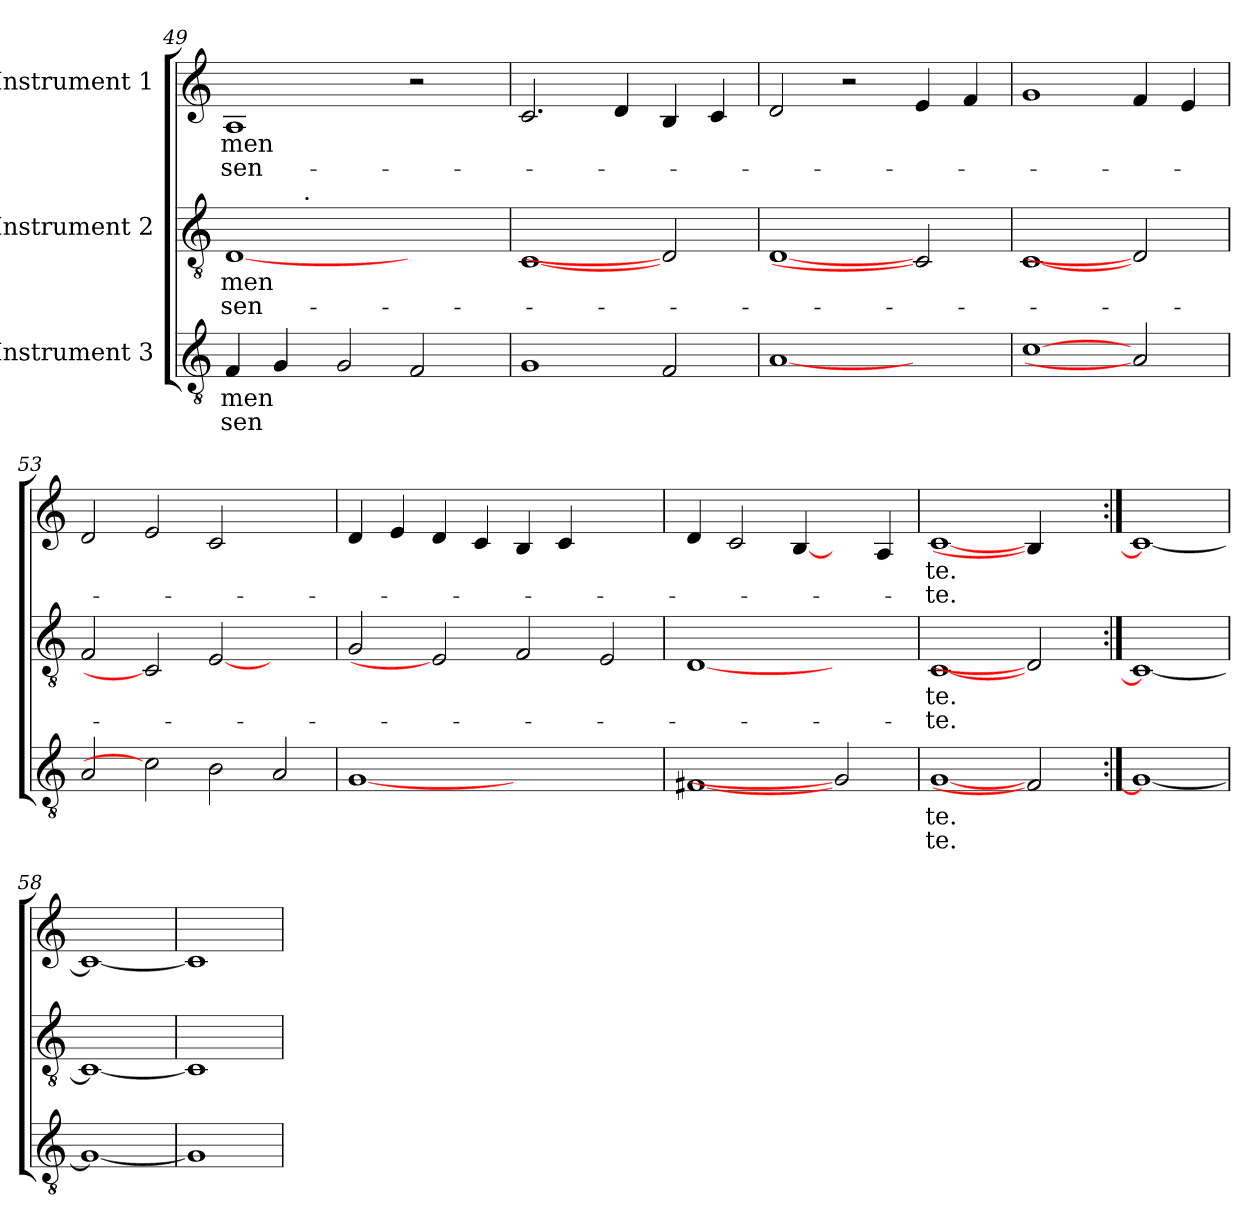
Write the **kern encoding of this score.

**kern	**text	**text	**kern	**text	**text	**kern	**text	**text
*part3	*part3	*part3	*part2	*part2	*part2	*part1	*part1	*part1
*staff3	*staff3	*staff3	*staff2	*staff2	*staff2	*staff1	*staff1	*staff1
*I"Instrument 3	*	*	*I"Instrument 2	*	*	*I"Instrument 1	*	*
*clefGv2	*	*	*clefGv2	*	*	*clefG2	*	*
*k[]	*	*	*k[]	*	*	*k[]	*	*
*C:	*	*	*C:	*	*	*C:	*	*
=49	=49	=49	=49	=49	=49	=49	=49	=49
!	!LO:LY:b	!LO:LY:b	!	!LO:LY:b	!LO:LY:b	!	!LO:LY:b	!LO:LY:b
*	*	*	*^	*	*	*	*	*
4F/	-men-	-sen-	[1D	4ryy	-men-	-sen-	1A	-men-	-sen-
!	!LO:LY:b	!LO:LY:b	!	!	!	!	!	!	!
4G/	--	--	.	16..ryy	.	.	.	.	.
!	!	!	!	!LO:TX:a:t=.	!	!	!	!	!
.	.	.	.	1ryy	.	.	.	.	.
!	!LO:LY:b	!LO:LY:b	!	!	!	!	!	!	!
2G/	--	--	.	.	.	.	.	.	.
!	!LO:LY:b	!LO:LY:b	!	!	!	!	!	!	!
2F/	--	--	2ryy	.	.	.	2r	.	.
.	.	.	.	8ryy	.	.	.	.	.
.	.	.	.	64ryy	.	.	.	.	.
=50	=50	=50	=50	=50	=50	=50	=50	=50	=50
!	!LO:LY:b	!	!	!	!LO:LY:b	!	!	!LO:LY:b	!
*	*	*	*v	*v	*	*	*	*	*
1G	--	.	[1C	--	.	2.c/	--	.
!	!	!	!	!	!	!	!LO:LY:b	!
.	.	.	.	.	.	4d/	--	.
!	!LO:LY:b	!	!	!	!	!	!LO:LY:b	!
2F/	--	.	2D]	.	.	4B/	--	.
!	!	!	!	!	!	!	!LO:LY:b	!
.	.	.	.	.	.	4c/	--	.
!!LO:PB:g=z
=51	=51	=51	=51	=51	=51	=51	=51	=51
!	!LO:LY:b	!	!	!LO:LY:b	!	!	!LO:LY:b	!
[1A	--	.	[1D	--	.	2d/	--	.
.	.	.	.	.	.	2r	.	.
!	!	!	!	!	!	!	!LO:LY:b	!
2ryy	.	.	2C]	.	.	4e/	--	.
!	!	!	!	!	!	!	!LO:LY:b	!
.	.	.	.	.	.	4f/	--	.
=52	=52	=52	=52	=52	=52	=52	=52	=52
!	!LO:LY:b	!	!	!LO:LY:b	!	!	!LO:LY:b	!
[1c	--	.	[1C	--	.	1g	--	.
!	!	!	!	!	!	!	!LO:LY:b	!
2A]	.	.	2D]	.	.	4f/	--	.
!	!	!	!	!	!	!	!LO:LY:b	!
.	.	.	.	.	.	4e/	--	.
=53	=53	=53	=53	=53	=53	=53	=53	=53
!	!LO:LY:b	!	!	!LO:LY:b	!	!	!LO:LY:b	!
2A/	--	.	2F/	--	.	2d/	--	.
!	!	!	!	!	!	!	!LO:LY:b	!
2c]	.	.	2C]	.	.	2e/	--	.
!	!LO:LY:b	!	!	!LO:LY:b	!	!	!LO:LY:b	!
2B\	--	.	[2E	--	.	2c/	--	.
!	!LO:LY:b	!	!	!	!	!	!	!
2A/	--	.	2ryy	.	.	2ryy	.	.
=54	=54	=54	=54	=54	=54	=54	=54	=54
!	!LO:LY:b	!	!	!LO:LY:b	!	!	!LO:LY:b	!
[1G	--	.	2G/	--	.	4d/	--	.
!	!	!	!	!	!	!	!LO:LY:b	!
.	.	.	.	.	.	4e/	--	.
!	!	!	!	!	!	!	!LO:LY:b	!
.	.	.	2E]	.	.	4d/	--	.
!	!	!	!	!	!	!	!LO:LY:b	!
.	.	.	.	.	.	4c/	--	.
!	!	!	!	!LO:LY:b	!	!	!LO:LY:b	!
1ryy	.	.	2F/	--	.	4B/	--	.
!	!	!	!	!	!	!	!LO:LY:b	!
.	.	.	.	.	.	4c/	--	.
!	!	!	!	!LO:LY:b	!	!	!	!
.	.	.	2E/	--	.	2ryy	.	.
=55	=55	=55	=55	=55	=55	=55	=55	=55
!	!LO:LY:b	!	!	!LO:LY:b	!	!	!LO:LY:b	!
[1F#	--	.	[1D	--	.	4d/	--	.
!	!	!	!	!	!	!	!LO:LY:b	!
.	.	.	.	.	.	2c/	--	.
!	!	!	!	!	!	!	!LO:LY:b	!
.	.	.	.	.	.	[4B/	--	.
2G]	.	.	2ryy	.	.	4ryy	.	.
!	!	!	!	!	!	!	!LO:LY:b	!
.	.	.	.	.	.	4A/	--	.
=56	=56	=56	=56	=56	=56	=56	=56	=56
!	!LO:LY:b	!LO:LY:b	!	!LO:LY:b	!LO:LY:b	!	!LO:LY:b	!LO:LY:b
[1G	-te.	te.	[1C	-te.	te.	[1c	-te.	te.
2F#]	.	.	2D]	.	.	4B/]	.	.
.	.	.	.	.	.	4ryy	.	.
=57:|!	=57:|!	=57:|!	=57:|!	=57:|!	=57:|!	=57:|!	=57:|!	=57:|!
1G_	.	.	1C_	.	.	1c_	.	.
=58	=58	=58	=58	=58	=58	=58	=58	=58
1G_	.	.	1C_	.	.	1c_	.	.
=59	=59	=59	=59	=59	=59	=59	=59	=59
1G]	.	.	1C]	.	.	1c]	.	.
=	=	=	=	=	=	=	=	=
*-	*-	*-	*-	*-	*-	*-	*-	*-
